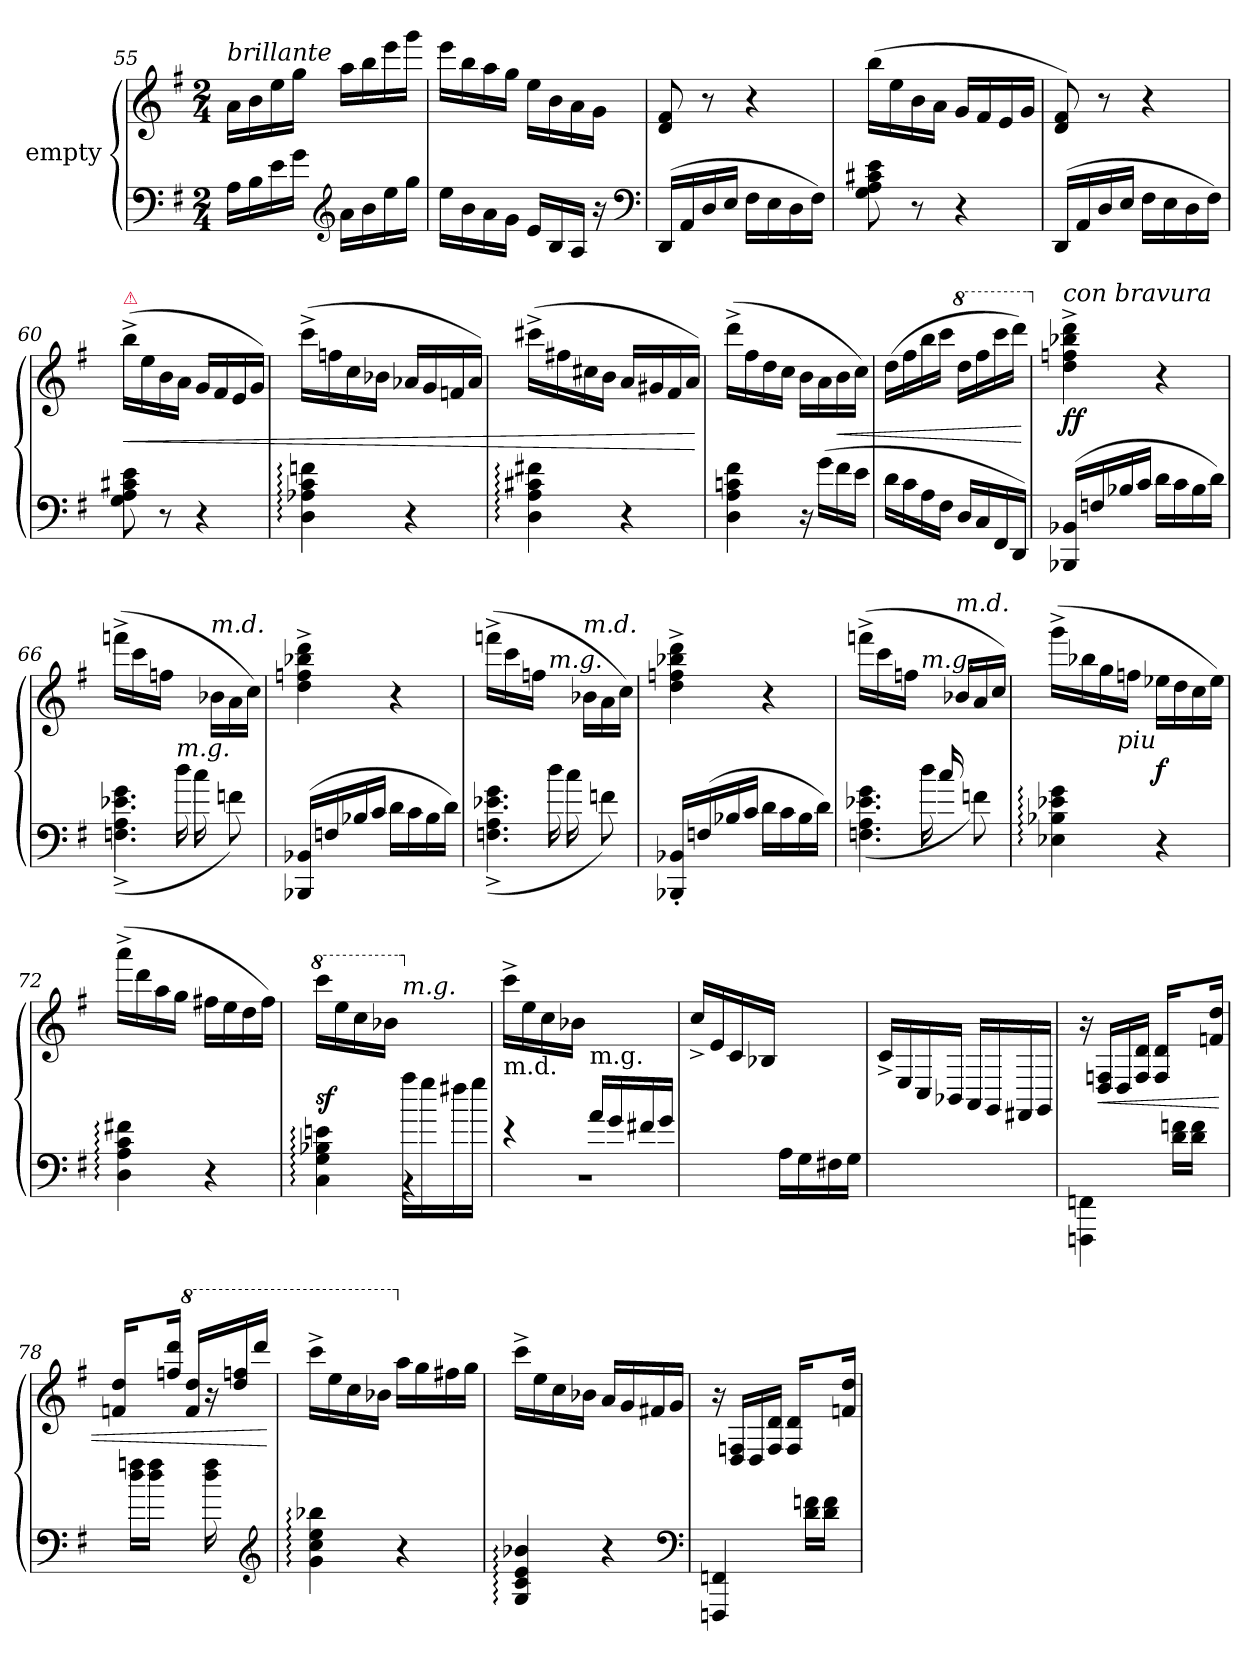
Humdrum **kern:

**kern	**kern	**dynam
*part1	*part1	*part1
*staff2	*staff1	*staff1/2
*I"empty	*	*
*clefF4	*clefG2	*
*k[f#]	*k[f#]	*
*G:	*G:	*
*M2/4	*M2/4	*
=55	=55	=55
!	!LO:TX:a:i:t=brillante	!
16A\LL	16a\LL	.
16B\	16b\	.
16e\	16ee\	.
16g\JJ	16gg\JJ	.
*clefG2	*	*
16a\LL	16aa\LL	.
16b\	16bb\	.
16ee\	16eee\	.
16gg\JJ	16ggg\JJ	.
=56	=56	=56
16ee\LL	16eee\LL	.
16b\	16bb\	.
16a\	16aa\	.
16g\JJ	16gg\JJ	.
16e/LL	16ee\LL	.
16B/	16b\	.
16A/JJ	16a\	.
16r	16g\JJ	.
*clefF4	*	*
=57	=57	=57
(16DD/LL	8d/ 8f#/	.
16AA/	.	.
16D/	8r	.
16E/JJ	.	.
16F#\LL	4r	.
16E\	.	.
16D\	.	.
16F#\JJ)	.	.
=58	=58	=58
8G\ 8A\ 8c#X\ 8e\	(16bb\LL	.
.	16ee\	.
8r	16b\	.
.	16a\JJ	.
4r	16g/LL	.
.	16f#/	.
.	16e/	.
.	16g/JJ	.
=59	=59	=59
(16DD/LL	8d/ 8f#/)	.
16AA/	.	.
16D/	8r	.
16E/JJ	.	.
16F#\LL	4r	.
16E\	.	.
16D\	.	.
16F#\JJ)	.	.
=60	=60	=60
!	!LO:TX:a:color=crimson:t=⚠	!
8G\ 8A\ 8c#X\ 8e\	(16bb^\LL	<
.	16ee\	.
8r	16b\	.
.	16a\JJ	.
4r	16g/LL	.
.	16f#/	.
.	16e/	.
.	16g/JJ)	.
=61	=61	=61
4D:\ 4A-X:\ 4c:\ 4fn:\	(16ccc^\LL	.
.	16ffn\	.
.	16cc\	.
.	16b-X\JJ	.
4r	16a-X/LL	.
.	16g/	.
.	16fn/	.
.	16a-/JJ)	.
=62	=62	=62
4D:\ 4A:\ 4c#X:\ 4f#X:\	(16ccc#X^\LL	.
.	16ff#X\	.
.	16cc#X\	.
.	16b\JJ	.
4r	16a/LL	.
.	16g#X/	.
.	16f#/	.
.	16a/JJ)	.
.	.	[
=63	=63	=63
4D\ 4A\ 4cn\ 4f#\	(16ddd^\LL	.
.	16ff#\	.
.	16dd\	.
.	16cc\JJ	.
16r	16b\LL	.
(16g\LL	16a\	.
16f#\	16b\	<
16e\JJ	16cc\JJ)	.
=64	=64	=64
16d\LL	(16dd\LL	.
16c\	16ff#\	.
16A\	16bb\	.
16F#\JJ	16ccc\JJ	.
*	*8va	*
16D/LL	16ddd\LL	.
16C/	16fff#\	.
16FF#/	16cccc\	.
16DD/JJ)	16dddd\JJ)	.
.	.	[
=65	=65	=65
*	*X8va	*
!	!LO:TX:a:i:t=con bravura	!
(16BBB-X/ 16BB-X/LL	4dd^\ 4ffn^\ 4bb-X^\ 4ddd^\	ff
16Fn/	.	.
16B-X/	.	.
16c/JJ	.	.
16d\LL	4r	.
16c\	.	.
16B-\	.	.
16d\JJ)	.	.
=66	=66	=66
*^	*	*
8.ryy	(4.Fn^\ 4.A^\ 4.e-X^\ 4.g^\	(16fffn^\LL	.
.	.	16ccc\	.
.	.	16ffn\JJ	.
!LO:TX:a:i:t=m.g.	!	!	!
16dd\	.	8ryy	.
16cc\	.	.	.
!	!	!LO:TX:a:i:t=m.d.	!
16ryy	.	16b-X\LL	.
8ryy	8fn\)	16a\	.
.	.	16cc\JJ)	.
*v	*v	*	*
=67	=67	=67
(16BBB-X/ 16BB-X/LL	4dd^\ 4ffn^\ 4bb-X^\ 4ddd^\	.
16Fn/	.	.
16B-X/	.	.
16c/JJ	.	.
16d\LL	4r	.
16c\	.	.
16B-\	.	.
16d\JJ)	.	.
=68	=68	=68
*^	*	*
8.ryy	(4.Fn^\ 4.A^\ 4.e-X^\ 4.g^\	(16fffn^\LL	.
.	.	16ccc\	.
.	.	16ffn\JJ	.
!	!	!LO:TX:a:i:t=m.g.	!
16dd\	.	8ryy	.
16cc\	.	.	.
!	!	!LO:TX:a:i:t=m.d.	!
16ryy	.	16b-X\LL	.
8ryy	8fn\)	16a\	.
.	.	16cc\JJ)	.
*v	*v	*	*
=69	=69	=69
16BBB-X'/ 16BB-X'/LL	4dd^\ 4ffn^\ 4bb-X^\ 4ddd^\	.
(16Fn/	.	.
16B-X/	.	.
16c/JJ	.	.
16d\LL	4r	.
16c\	.	.
16B-\	.	.
16d\JJ)	.	.
=70	=70	=70
*^	*	*
8.ryy	(4.Fn\ 4.A\ 4.e-X\ 4.g\	(16fffn^\LL	.
.	.	16ccc\	.
.	.	16ffn\JJ	.
!	!	!LO:TX:a:i:t=m.g.	!
16dd\	.	8ryy	.
16cc/	.	.	.
!	!	!LO:TX:a:i:t=m.d.	!
16ryy	.	16b-X/LL	.
8ryy	8fn\)	16a/	.
.	.	16cc/JJ)	.
*v	*v	*	*
=71	=71	=71
4E-X:\ 4B-X:\ 4e-X:\ 4g:\	(16ggg^\LL	.
.	16bb-X\	.
.	16gg\	.
.	16ffn\JJ	.
!	!LO:TX:b:i:rj:t=piu	!
4r	16ee-X\LL	f
.	16dd\	.
.	16cc\	.
.	16ee-\JJ)	.
=72	=72	=72
4D:\ 4A:\ 4c:\ 4f#X:\	(16aaa^\LL	.
.	16ddd\	.
.	16aa\	.
.	16gg\JJ	.
4r	16ff#X\LL	.
.	16ee\	.
.	16dd\	.
.	16ff#\JJ)	.
=73	=73	=73
*^	*	*
*	*	*8va	*
4ryy	4C:\ 4G:\ 4B-X:\ 4en:\	16cccc\LL	sf
.	.	16eee\	.
.	.	16ccc\	.
.	.	16bb-X\JJ	.
*	*	*X8va	*
!	!	!LO:TX:a:i:t=m.g.	!
16aa\LL	4r	4ryy	.
16gg\	.	.	.
16ff#X\	.	.	.
16gg\JJ	.	.	.
=74	=74	=74	=74
!	!	!LO:TX:b:t=m.d.	!
4r	2r	16ccc^\LL	.
.	.	16ee\	.
.	.	16cc\	.
.	.	16b-X\JJ	.
!	!	!LO:TX:b:t=m.g.	!
16a/LL	.	4ryy	.
16g/	.	.	.
16f#X/	.	.	.
16g/JJ	.	.	.
*v	*v	*	*
=75	=75	=75
4ryy	16cc^>/LL	.
.	16e/	.
.	16c/	.
.	16B-X/JJ	.
16A\LL	4ryy	.
16G\	.	.
16F#X\	.	.
16G\JJ	.	.
=76	=76	=76
2ryy	16c^/LL	.
.	16E/	.
.	16C/	.
.	16BB-X/JJ	.
.	16AA/LL	.
.	16GG/	.
.	16FF#X/	.
.	16GG/JJ	.
=77	=77	=77
4FFFn\ 4FFn\	16r	.
.	16D/ 16Fn/LL	<
.	16D/	.
.	16F/ 16d/JJ	.
16ryy	16F/ 16d/LL	.
16d\ 16fn\LL	8ryy	.
16d\ 16f\JJ	.	.
16ryy	16fn/ 16dd/JJ	.
=78	=78	=78
16ryy	16fn/ 16dd/LL	.
16dd\ 16ffn\LL	8ryy	.
16dd\ 16ff\JJ	.	.
8ryy	16ffn/ 16ddd/JJ	.
*	*8va	*
.	16ff/ 16ddd/LL	.
16dd\ 16ff\	16r	.
8ryy	16ddd/ 16fffn/	.
.	16dddd/JJ	.
*clefG2	*	*
.	.	[
=79	=79	=79
4g:\ 4cc:\ 4ee:\ 4bb-X:\	16cccc^\LL	.
.	16eee\	.
.	16ccc\	.
.	16bb-X\JJ	.
*	*X8va	*
4r	16aa\LL	.
.	16gg\	.
.	16ff#X\	.
.	16gg\JJ	.
=80	=80	=80
4G:/ 4c:/ 4e:/ 4b-X:/	16ccc^\LL	.
.	16ee\	.
.	16cc\	.
.	16b-X\JJ	.
4r	16a/LL	.
.	16g/	.
.	16f#X/	.
.	16g/JJ	.
*clefF4	*	*
=81	=81	=81
4FFFn/ 4FFn/	16r	.
.	16D/ 16Fn/LL	.
.	16D/	.
.	16F/ 16d/JJ	.
16ryy	16F/ 16d/LL	.
16d\ 16fn\LL	8ryy	.
16d\ 16f\JJ	.	.
16ryy	16fn/ 16dd/JJ	.
=	=	=
*-	*-	*-
